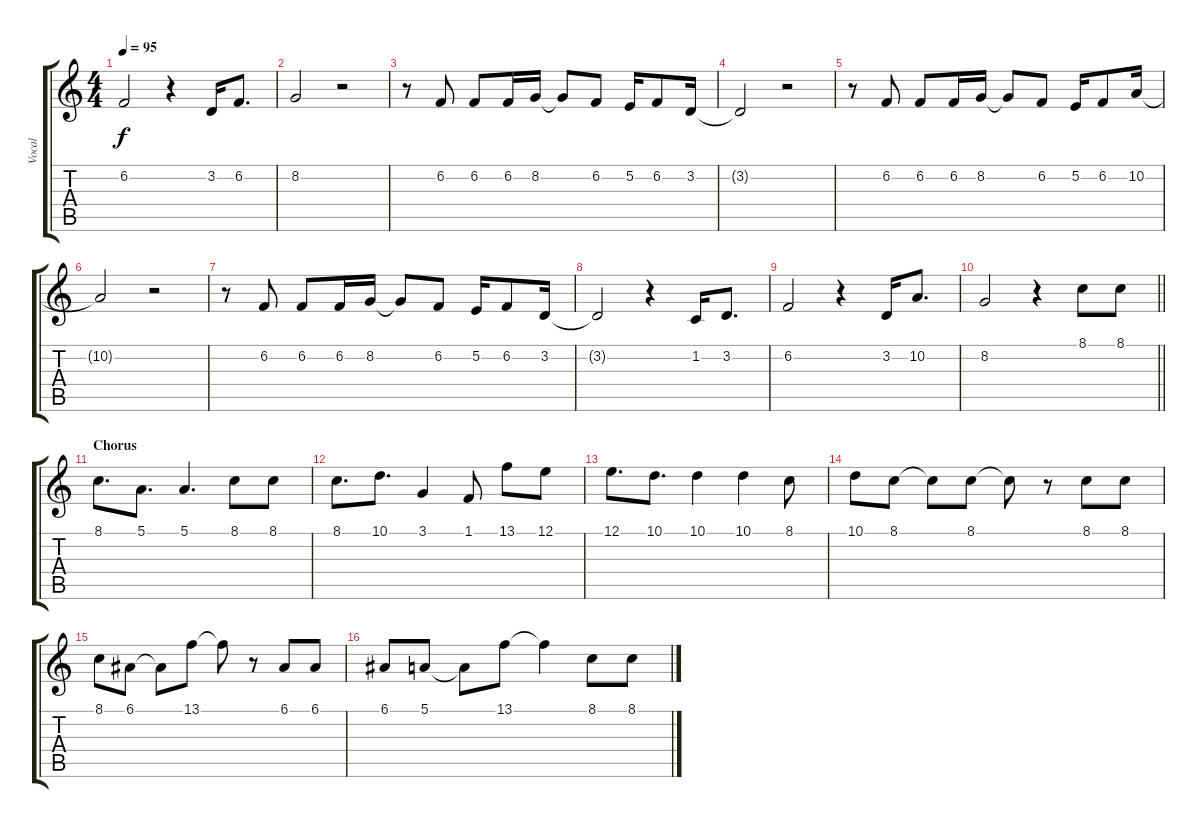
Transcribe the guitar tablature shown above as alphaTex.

\track ("Vocal" "Vocal") {instrument flute}
\staff {score tabs}
\tuning (E4 B3 G3 D3 A2 E2) {hide}
\ts (4 4)
\tempo 95
\clef g2
\ks c
6.2.2{dy f} r.4 3.2.16 6.2.8{d} |
8.2.2 r.2 |
r.8 6.2.8 6.2.8 6.2.16 8.2.16 8.2{t}.8 6.2.8 5.2.16 6.2.8 3.2.16 |
3.2{t}.2 r.2 |
r.8 6.2.8 6.2.8 6.2.16 8.2.16 8.2{t}.8 6.2.8 5.2.16 6.2.8 10.2.16 |
10.2{t}.2 r.2 |
r.8 6.2.8 6.2.8 6.2.16 8.2.16 8.2{t}.8 6.2.8 5.2.16 6.2.8 3.2.16 |
3.2{t}.2 r.4 1.2.16 3.2.8{d} |
6.2.2 r.4 3.2.16 10.2.8{d} |
\barLineRight lightlight
8.2.2 r.4 8.1.8 8.1.8 |
\section ("" "Chorus")
8.1.8{d} 5.1.8{d} 5.1.4{d} 8.1.8 8.1.8 |
8.1.8{d} 10.1.8{d} 3.1.4 1.1.8 13.1.8 12.1.8 |
12.1.8{d} 10.1.8{d} 10.1.4 10.1.4 8.1.8 |
10.1.8 8.1.8 8.1{t}.8 8.1.8 8.1{t}.8 r.8 8.1.8 8.1.8 |
8.1.8 6.1.8 6.1{t}.8 13.1.8 13.1{t}.8 r.8 6.1.8 6.1.8 |
6.1.8 5.1.8 5.1{t}.8 13.1.8 13.1{t}.4 8.1.8 8.1.8
